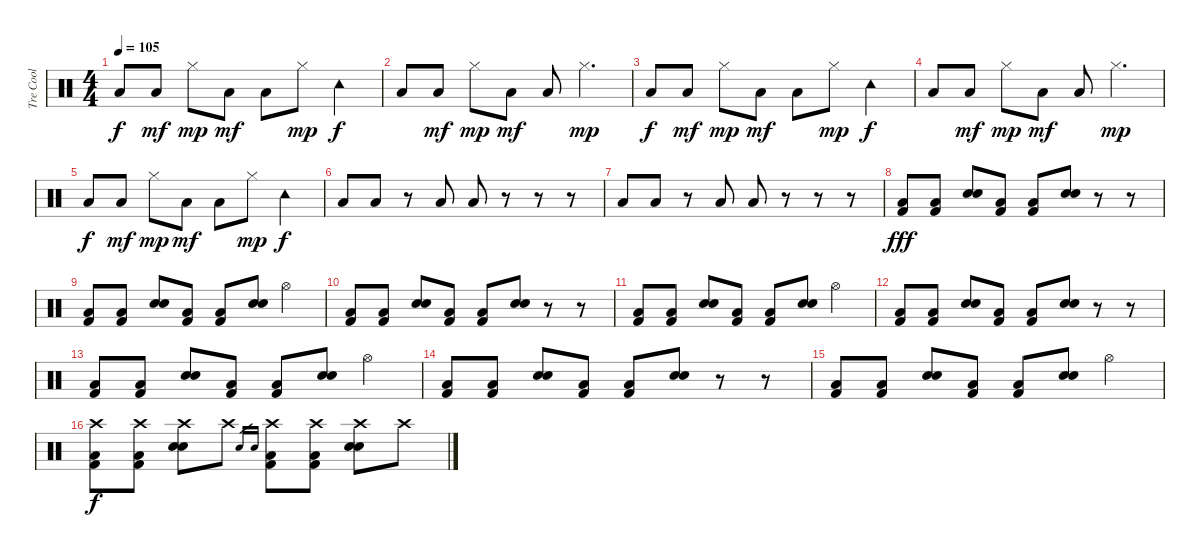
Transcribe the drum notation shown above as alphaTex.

\track ("Tre Cool" "Tre Cool") {instrument percussion}
\staff {score}
\articulation defaults
\ts (4 4)
\tempo 105
\clef neutral
\ks c "Low Floor Tom (hit)".8{dy f} "Low Floor Tom (hit)".8{dy mf} "Hi-Hat (closed)".8{dy mp} "Low Floor Tom (hit)".8{dy mf} "Low Floor Tom (hit)".8 "Hi-Hat (closed)".8{dy mp} "Tambourine (hit)".4{dy f}
|
"Low Floor Tom (hit)".8 "Low Floor Tom (hit)".8{dy mf} "Hi-Hat (closed)".8{dy mp} "Low Floor Tom (hit)".8{dy mf} "Low Floor Tom (hit)".8 "Hi-Hat (closed)".4{d dy mp} |
"Low Floor Tom (hit)".8{dy f} "Low Floor Tom (hit)".8{dy mf} "Hi-Hat (closed)".8{dy mp} "Low Floor Tom (hit)".8{dy mf} "Low Floor Tom (hit)".8 "Hi-Hat (closed)".8{dy mp} "Tambourine (hit)".4{dy f} |
"Low Floor Tom (hit)".8 "Low Floor Tom (hit)".8{dy mf} "Hi-Hat (closed)".8{dy mp} "Low Floor Tom (hit)".8{dy mf} "Low Floor Tom (hit)".8 "Hi-Hat (closed)".4{d dy mp} |
"Low Floor Tom (hit)".8{dy f} "Low Floor Tom (hit)".8{dy mf} "Hi-Hat (closed)".8{dy mp} "Low Floor Tom (hit)".8{dy mf} "Low Floor Tom (hit)".8 "Hi-Hat (closed)".8{dy mp} "Tambourine (hit)".4{dy f} |
"Low Floor Tom (hit)".8 "Low Floor Tom (hit)".8 r.8 "Low Floor Tom (hit)".8 "Low Floor Tom (hit)".8 r.8 r.8 r.8 |
"Low Floor Tom (hit)".8 "Low Floor Tom (hit)".8 r.8 "Low Floor Tom (hit)".8 "Low Floor Tom (hit)".8 r.8 r.8 r.8 |
("Kick (hit) 2" "Low Floor Tom (hit)").8{dy fff} ("Kick (hit) 2" "Low Floor Tom (hit)").8 ("Electric Snare (hit)" "Electric Snare (hit)").8 ("Kick (hit) 2" "Low Floor Tom (hit)").8 ("Kick (hit) 2" "Low Floor Tom (hit)").8 ("Electric Snare (hit)" "Electric Snare (hit)").8 r.8 r.8 |
("Kick (hit) 2" "Low Floor Tom (hit)").8 ("Kick (hit) 2" "Low Floor Tom (hit)").8 ("Electric Snare (hit)" "Electric Snare (hit)").8 ("Kick (hit) 2" "Low Floor Tom (hit)").8 ("Kick (hit) 2" "Low Floor Tom (hit)").8 ("Electric Snare (hit)" "Electric Snare (hit)").8 "Hi-Hat (open)".4 |
("Kick (hit) 2" "Low Floor Tom (hit)").8 ("Kick (hit) 2" "Low Floor Tom (hit)").8 ("Electric Snare (hit)" "Electric Snare (hit)").8 ("Kick (hit) 2" "Low Floor Tom (hit)").8 ("Kick (hit) 2" "Low Floor Tom (hit)").8 ("Electric Snare (hit)" "Electric Snare (hit)").8 r.8 r.8 |
("Kick (hit) 2" "Low Floor Tom (hit)").8 ("Kick (hit) 2" "Low Floor Tom (hit)").8 ("Electric Snare (hit)" "Electric Snare (hit)").8 ("Kick (hit) 2" "Low Floor Tom (hit)").8 ("Kick (hit) 2" "Low Floor Tom (hit)").8 ("Electric Snare (hit)" "Electric Snare (hit)").8 "Hi-Hat (open)".4 |
("Kick (hit) 2" "Low Floor Tom (hit)").8 ("Kick (hit) 2" "Low Floor Tom (hit)").8 ("Electric Snare (hit)" "Electric Snare (hit)").8 ("Kick (hit) 2" "Low Floor Tom (hit)").8 ("Kick (hit) 2" "Low Floor Tom (hit)").8 ("Electric Snare (hit)" "Electric Snare (hit)").8 r.8 r.8 |
("Kick (hit) 2" "Low Floor Tom (hit)").8 ("Kick (hit) 2" "Low Floor Tom (hit)").8 ("Electric Snare (hit)" "Electric Snare (hit)").8 ("Kick (hit) 2" "Low Floor Tom (hit)").8 ("Kick (hit) 2" "Low Floor Tom (hit)").8 ("Electric Snare (hit)" "Electric Snare (hit)").8 "Hi-Hat (open)".4 |
("Kick (hit) 2" "Low Floor Tom (hit)").8 ("Kick (hit) 2" "Low Floor Tom (hit)").8 ("Electric Snare (hit)" "Electric Snare (hit)").8 ("Kick (hit) 2" "Low Floor Tom (hit)").8 ("Kick (hit) 2" "Low Floor Tom (hit)").8 ("Electric Snare (hit)" "Electric Snare (hit)").8 r.8 r.8 |
("Kick (hit) 2" "Low Floor Tom (hit)").8 ("Kick (hit) 2" "Low Floor Tom (hit)").8 ("Electric Snare (hit)" "Electric Snare (hit)").8 ("Kick (hit) 2" "Low Floor Tom (hit)").8 ("Kick (hit) 2" "Low Floor Tom (hit)").8 ("Electric Snare (hit)" "Electric Snare (hit)").8 "Hi-Hat (open)".4 |
("Crash high (hit)" "Kick (hit) 2" "Low Floor Tom (hit)").8{dy f} ("Crash high (hit)" "Kick (hit) 2" "Low Floor Tom (hit)").8 ("Crash high (hit)" "Electric Snare (hit)" "Electric Snare (hit)").8 "Crash high (hit)".8 "Electric Snare (hit)".16{gr} "Electric Snare (hit)".16{gr} ("Crash high (hit)" "Kick (hit) 2" "Low Floor Tom (hit)").8 ("Crash high (hit)" "Kick (hit) 2" "Low Floor Tom (hit)").8 ("Crash high (hit)" "Electric Snare (hit)" "Electric Snare (hit)").8 "Crash high (hit)".8
